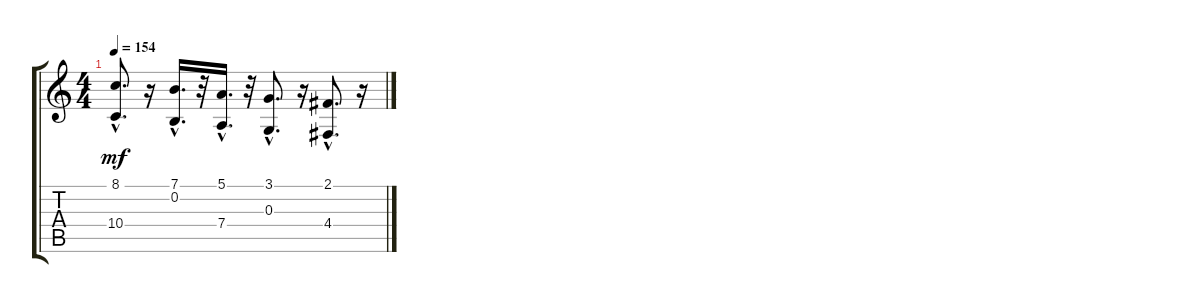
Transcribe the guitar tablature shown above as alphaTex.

\track "" {instrument choiraahs}
\staff {score tabs}
\tuning (E4 B3 G3 D3 A2 E2) {hide}
\ts (4 4)
\tempo 154
\clef g2
\ks c
(8.1{hac} 10.4{hac}).8{d dy mf} r.16 (7.1{hac} 0.2{hac}).16{d} r.32 (5.1{hac} 7.4{hac}).16{d} r.32 (3.1{hac} 0.3{hac}).8{d} r.16 (2.1{hac} 4.4{hac}).8{d} r.16
